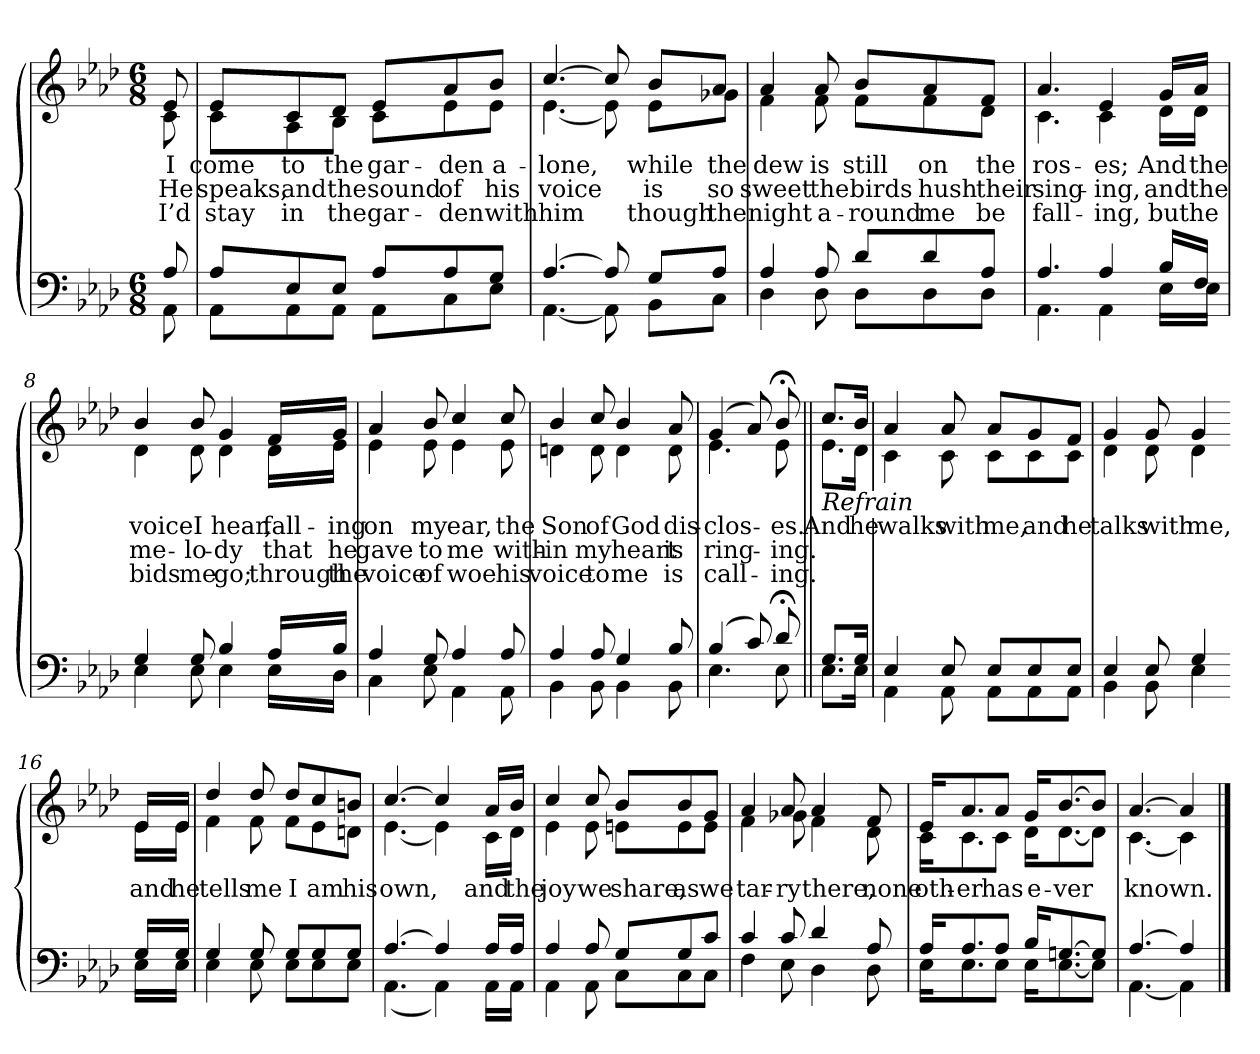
**kern	**kern	**text	**text	**text
*part2	*part1	*part1	*part1	*part1
*staff2	*staff1	*staff1	*staff1	*staff1
*clefF4	*clefG2	*	*	*
*k[b-e-a-d-]	*k[b-e-a-d-]	*	*	*
*M6/8	*M6/8	*	*	*
=1	=1	=1	=1	=1
*^	*	*	*	*
!	!	!LO:TX:b:i:t=Verse	!	!	!
!	!	!	!LO:LY:b	!LO:LY:b	!LO:LY:b
*	*	*^	*	*	*
8A-/	8AA-\	8e-/	8c\	I	He	I’d
=2	=2	=2	=2	=2	=2	=2
!	!	!	!	!LO:LY:b	!LO:LY:b	!LO:LY:b
8A-/L	8AA-\L	8e-/L	8c\L	come	speaks,	stay
!	!	!	!	!LO:LY:b	!LO:LY:b	!LO:LY:b
8E-/	8AA-\	8c/	8A-\	to	and	in
!	!	!	!	!LO:LY:b	!LO:LY:b	!LO:LY:b
8E-/J	8AA-\J	8d-/J	8B-\J	the	the	the
!	!	!	!	!LO:LY:b	!LO:LY:b	!LO:LY:b
8A-/L	8AA-\L	8e-/L	8c\L	gar-	sound	gar-
!	!	!	!	!LO:LY:b	!LO:LY:b	!LO:LY:b
8A-/	8C\	8a-/	8e-\	-den	of	-den
!	!	!	!	!LO:LY:b	!LO:LY:b	!LO:LY:b
8G/J	8E-\J	8b-/J	8e-\J	a-	his	with
=3	=3	=3	=3	=3	=3	=3
!	!	!	!	!LO:LY:b	!LO:LY:b	!LO:LY:b
[4.A-/	[4.AA-\	[4.cc/	[4.e-\	-lone,	voice	him
8A-/]	8AA-\]	8cc/]	8e-\]	.	.	.
!!LO:LB:g=z	!!
=4-	=4-	=4-	=4-	=4-	=4-	=4-
!	!	!	!	!LO:LY:b	!LO:LY:b	!LO:LY:b
8G/L	8BB-\L	8b-/L	8e-\L	while	is	though
!	!	!	!	!LO:LY:b	!LO:LY:b	!LO:LY:b
8A-/J	8C\J	8a-/J	8g-X\J	the	so	the
=5	=5	=5	=5	=5	=5	=5
!	!	!	!	!LO:LY:b	!LO:LY:b	!LO:LY:b
4A-/	4D-\	4a-/	4f\	dew	sweet	night
!	!	!	!	!LO:LY:b	!LO:LY:b	!LO:LY:b
8A-/	8D-\	8a-/	8f\	is	the	a-
!	!	!	!	!LO:LY:b	!LO:LY:b	!LO:LY:b
8d-/L	8D-\L	8b-/L	8f\L	still	birds	-round
!	!	!	!	!LO:LY:b	!LO:LY:b	!LO:LY:b
8d-/	8D-\	8a-/	8f\	on	hush	me
!	!	!	!	!LO:LY:b	!LO:LY:b	!LO:LY:b
8A-/J	8D-\J	8f/J	8d-\J	the	their	be
=6	=6	=6	=6	=6	=6	=6
!	!	!	!	!LO:LY:b	!LO:LY:b	!LO:LY:b
4.A-/	4.AA-\	4.a-/	4.c\	ros-	sing-	fall-
!	!	!	!	!LO:LY:b	!LO:LY:b	!LO:LY:b
4A-/	4AA-\	4e-/	4c\	-es;	-ing,	-ing,
!!LO:LB:g=z	!!
=7-	=7-	=7-	=7-	=7-	=7-	=7-
!	!	!	!	!LO:LY:b	!LO:LY:b	!LO:LY:b
16B-/LL	16E-\LL	16g/LL	16d-\LL	And	and	but
!	!	!	!	!LO:LY:b	!LO:LY:b	!LO:LY:b
16F/JJ	16E-\JJ	16a-/JJ	16d-\JJ	the	the	he
=8	=8	=8	=8	=8	=8	=8
!	!	!	!	!LO:LY:b	!LO:LY:b	!LO:LY:b
4G/	4E-\	4b-/	4d-\	voice	me-	bids
!	!	!	!	!LO:LY:b	!LO:LY:b	!LO:LY:b
8G/	8E-\	8b-/	8d-\	I	-lo-	me
!	!	!	!	!LO:LY:b	!LO:LY:b	!LO:LY:b
4B-/	4E-\	4g/	4d-\	hear,	-dy	go;
!	!	!	!	!LO:LY:b	!LO:LY:b	!LO:LY:b
16A-/LL	16E-\LL	16f/LL	16d-\LL	fall-	that	through
!	!	!	!	!LO:LY:b	!LO:LY:b	!LO:LY:b
16B-/JJ	16D-\JJ	16g/JJ	16e-\JJ	-ing	he	the
=9	=9	=9	=9	=9	=9	=9
!	!	!	!	!LO:LY:b	!LO:LY:b	!LO:LY:b
4A-/	4C\	4a-/	4e-\	on	gave	voice
!	!	!	!	!LO:LY:b	!LO:LY:b	!LO:LY:b
8G/	8E-\	8b-/	8e-\	my	to	of
!	!	!	!	!LO:LY:b	!LO:LY:b	!LO:LY:b
4A-/	4AA-\	4cc/	4e-\	ear,	me	woe
!!LO:LB:g=z	!!
=10-	=10-	=10-	=10-	=10-	=10-	=10-
!	!	!	!	!LO:LY:b	!LO:LY:b	!LO:LY:b
8A-/	8AA-\	8cc/	8e-\	the	with-	his
=11	=11	=11	=11	=11	=11	=11
!	!	!	!	!LO:LY:b	!LO:LY:b	!LO:LY:b
4A-/	4BB-\	4b-/	4dn\	Son	-in	voice
!	!	!	!	!LO:LY:b	!LO:LY:b	!LO:LY:b
8A-/	8BB-\	8cc/	8d\	of	my	to
!	!	!	!	!LO:LY:b	!LO:LY:b	!LO:LY:b
4G/	4BB-\	4b-/	4d\	God	heart	me
!	!	!	!	!LO:LY:b	!LO:LY:b	!LO:LY:b
8B-/	8BB-\	8a-/	8d\	dis-	is	is
=12	=12	=12	=12	=12	=12	=12
!	!	!	!	!LO:LY:b	!LO:LY:b	!LO:LY:b
(>4B-/	4.E-\	(>4g/	4.e-\	-clos-	ring-	call-
8c/)	.	8a-/)	.	.	.	.
!	!	!	!	!LO:LY:b	!LO:LY:b	!LO:LY:b
8d-i;/	8E-\	8b-;</	8e-\	-es.	-ing.	-ing.
!!LO:LB:g=z	!!
=13||	=13||	=13||	=13||	=13||	=13||	=13||
!	!	!LO:TX:b:i:t=Refrain	!	!	!	!
!	!	!	!	!LO:LY:b	!	!
8.G/L	8.E-\L	8.cc/L	8.e-\L	And	.	.
!	!	!	!	!LO:LY:b	!	!
16G/Jk	16E-\Jk	16b-/Jk	16d-\Jk	he	.	.
=14	=14	=14	=14	=14	=14	=14
!	!	!	!	!LO:LY:b	!	!
4E-/	4AA-\	4a-/	4c\	walks	.	.
!	!	!	!	!LO:LY:b	!	!
8E-/	8AA-\	8a-/	8c\	with	.	.
!	!	!	!	!LO:LY:b	!	!
8E-/L	8AA-\L	8a-/L	8c\L	me,	.	.
!	!	!	!	!LO:LY:b	!	!
8E-/	8AA-\	8g/	8c\	and	.	.
!	!	!	!	!LO:LY:b	!	!
8E-/J	8AA-\J	8f/J	8c\J	he	.	.
=15	=15	=15	=15	=15	=15	=15
!	!	!	!	!LO:LY:b	!	!
4E-/	4BB-\	4g/	4d-\	talks	.	.
!	!	!	!	!LO:LY:b	!	!
8E-/	8BB-\	8g/	8d-\	with	.	.
!	!	!	!	!LO:LY:b	!	!
4G/	4E-\	4g/	4d-\	me,	.	.
!!LO:LB:g=z	!!
=16-	=16-	=16-	=16-	=16-	=16-	=16-
!	!	!	!	!LO:LY:b	!	!
16G/LL	16E-\LL	16e-/LL	16e-\LL	and	.	.
!	!	!	!	!LO:LY:b	!	!
16G/JJ	16E-\JJ	16e-/JJ	16e-\JJ	he	.	.
=17	=17	=17	=17	=17	=17	=17
!	!	!	!	!LO:LY:b	!	!
4G/	4E-\	4dd-/	4f\	tells	.	.
!	!	!	!	!LO:LY:b	!	!
8G/	8E-\	8dd-/	8f\	me	.	.
!	!	!	!	!LO:LY:b	!	!
8G/L	8E-\L	8dd-/L	8f\L	I	.	.
!	!	!	!	!LO:LY:b	!	!
8G/	8E-\	8cc/	8e-\	am	.	.
!	!	!	!	!LO:LY:b	!	!
8G/J	8E-\J	8bn/J	8dn\J	his	.	.
=18	=18	=18	=18	=18	=18	=18
!	!	!	!	!LO:LY:b	!	!
[4.A-/	(<4.AA-\	[4.cc/	[4.e-\	own,	.	.
4A-/]	4AA-\)	4cc/]	4e-\]	.	.	.
!!LO:LB:g=z	!!
=19-	=19-	=19-	=19-	=19-	=19-	=19-
!	!	!	!	!LO:LY:b	!	!
16A-/LL	16AA-\LL	16a-/LL	16c\LL	and	.	.
!	!	!	!	!LO:LY:b	!	!
16A-/JJ	16AA-\JJ	16b-/JJ	16d-\JJ	the	.	.
=20	=20	=20	=20	=20	=20	=20
!	!	!	!	!LO:LY:b	!	!
4A-/	4AA-\	4cc/	4e-\	joy	.	.
!	!	!	!	!LO:LY:b	!	!
8A-/	8AA-\	8cc/	8e-\	we	.	.
!	!	!	!	!LO:LY:b	!	!
8G/L	8C\L	8b-/L	8en\L	share,	.	.
!	!	!	!	!LO:LY:b	!	!
8G/	8C\	8b-/	8e\	as	.	.
!	!	!	!	!LO:LY:b	!	!
8c/J	8C\J	8g/J	8e\J	we	.	.
=21	=21	=21	=21	=21	=21	=21
!	!	!	!	!LO:LY:b	!	!
4c/	4F\	4a-/	4f\	tar-	.	.
!	!	!	!	!LO:LY:b	!	!
8c/	8E-i\	8a-/	8g-X\	-ry	.	.
!	!	!	!	!LO:LY:b	!	!
4d-/	4D-\	4a-/	4f\	there,	.	.
!!LO:LB:g=z	!!
=22-	=22-	=22-	=22-	=22-	=22-	=22-
!	!	!	!	!LO:LY:b	!	!
8A-/	8D-\	8f/	8d-\	none	.	.
=23	=23	=23	=23	=23	=23	=23
!	!	!	!	!LO:LY:b	!	!
16A-/KL	16E-\KL	16e-/KL	16c\KL	oth-	.	.
!	!	!	!	!LO:LY:b	!	!
8.A-/	8.E-\	8.a-/	8.c\	-er	.	.
!	!	!	!	!LO:LY:b	!	!
8A-/J	8E-\J	8a-/J	8c\J	has	.	.
!	!	!	!	!LO:LY:b	!	!
16B-/KL	16E-\KL	16g/KL	16d-\KL	e-	.	.
!	!	!	!	!LO:LY:b	!	!
[8.Gni/	[8.E-\	[8.b-/	[8.d-\	-ver	.	.
8G/J]	8E-\J]	8b-/J]	8d-\J]	.	.	.
=24	=24	=24	=24	=24	=24	=24
!	!	!	!	!LO:LY:b	!	!
[4.A-/	[4.AA-\	[4.a-/	[4.c\	known.	.	.
4A-/]	4AA-\]	4a-/]	4c\]	.	.	.
*v	*v	*	*	*	*	*
*	*v	*v	*	*	*
==	==	==	==	==
*-	*-	*-	*-	*-
